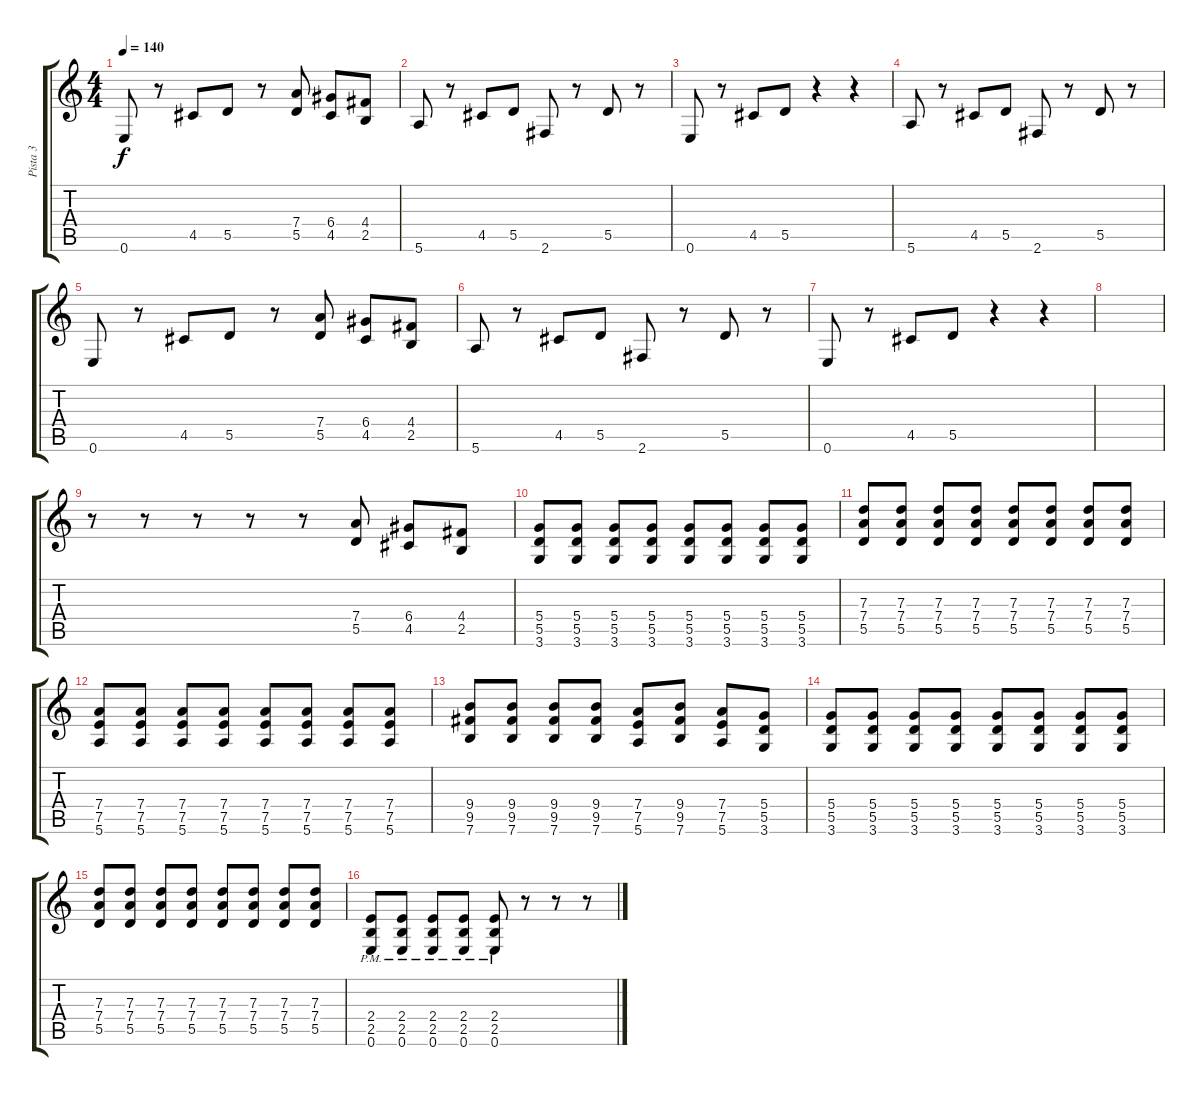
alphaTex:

\track ("Pista 3" "Pista 3") {instrument distortionguitar}
\staff {score tabs}
\tuning (E4 B3 G3 D3 A2 E2) {hide}
\ts (4 4)
\tempo 140
\clef g2
\ks c
0.6.8{dy f} r.8 4.5.8 5.5.8 r.8 (7.4 5.5).8 (6.4 4.5).8 (4.4 2.5).8 |
5.6.8 r.8 4.5.8 5.5.8 2.6.8 r.8 5.5.8 r.8 |
0.6.8 r.8 4.5.8 5.5.8 r.4 r.4 |
5.6.8 r.8 4.5.8 5.5.8 2.6.8 r.8 5.5.8 r.8 |
0.6.8 r.8 4.5.8 5.5.8 r.8 (7.4 5.5).8 (6.4 4.5).8 (4.4 2.5).8 |
5.6.8 r.8 4.5.8 5.5.8 2.6.8 r.8 5.5.8 r.8 |
0.6.8 r.8 4.5.8 5.5.8 r.4 r.4 |
|
r.8 r.8 r.8 r.8 r.8 (7.4 5.5).8 (6.4 4.5).8 (4.4 2.5).8 |
(5.4 5.5 3.6).8 (5.4 5.5 3.6).8 (5.4 5.5 3.6).8 (5.4 5.5 3.6).8 (5.4 5.5 3.6).8 (5.4 5.5 3.6).8 (5.4 5.5 3.6).8 (5.4 5.5 3.6).8 |
(7.3 7.4 5.5).8 (7.3 7.4 5.5).8 (7.3 7.4 5.5).8 (7.3 7.4 5.5).8 (7.3 7.4 5.5).8 (7.3 7.4 5.5).8 (7.3 7.4 5.5).8 (7.3 7.4 5.5).8 |
(7.4 7.5 5.6).8 (7.4 7.5 5.6).8 (7.4 7.5 5.6).8 (7.4 7.5 5.6).8 (7.4 7.5 5.6).8 (7.4 7.5 5.6).8 (7.4 7.5 5.6).8 (7.4 7.5 5.6).8 |
(9.4 9.5 7.6).8 (9.4 9.5 7.6).8 (9.4 9.5 7.6).8 (9.4 9.5 7.6).8 (7.4 7.5 5.6).8 (9.4 9.5 7.6).8 (7.4 7.5 5.6).8 (5.4 5.5 3.6).8 |
(5.4 5.5 3.6).8 (5.4 5.5 3.6).8 (5.4 5.5 3.6).8 (5.4 5.5 3.6).8 (5.4 5.5 3.6).8 (5.4 5.5 3.6).8 (5.4 5.5 3.6).8 (5.4 5.5 3.6).8 |
(7.3 7.4 5.5).8 (7.3 7.4 5.5).8 (7.3 7.4 5.5).8 (7.3 7.4 5.5).8 (7.3 7.4 5.5).8 (7.3 7.4 5.5).8 (7.3 7.4 5.5).8 (7.3 7.4 5.5).8 |
(2.4{pm} 2.5{pm} 0.6{pm}).8 (2.4{pm} 2.5{pm} 0.6{pm}).8 (2.4{pm} 2.5{pm} 0.6{pm}).8 (2.4{pm} 2.5{pm} 0.6{pm}).8 (2.4{pm} 2.5{pm} 0.6{pm}).8 r.8 r.8 r.8
